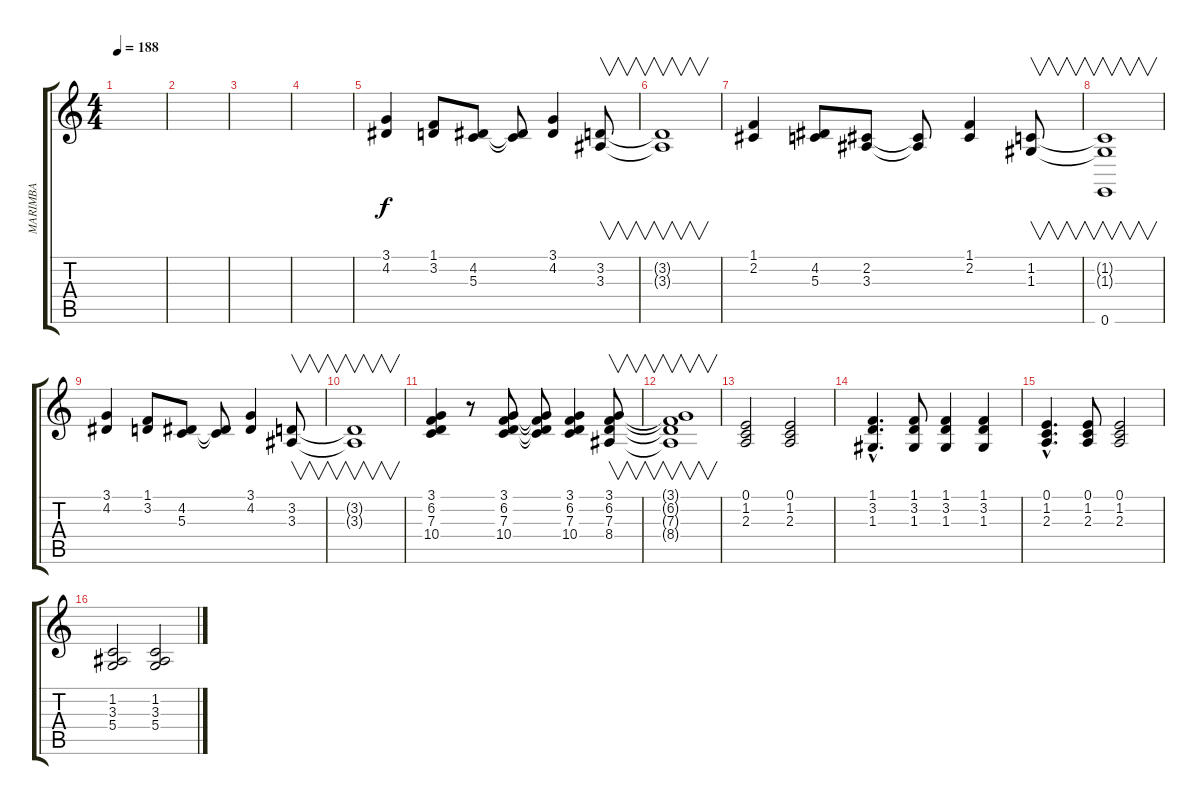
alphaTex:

\track ("MARIMBA" "MARIMBA") {instrument marimba}
\staff {score tabs}
\tuning (E4 B3 G3 D3 A2 E2) {hide}
\ts (4 4)
\tempo 188
\clef g2
\ks c
|
|
|
|
(3.1 4.2).4 (1.1 3.2).8 (4.2 5.3).8 (4.2{t} 5.3{t}).8 (3.1 4.2).4 (3.2 3.3).8{v} |
(3.2{t} 3.3{t}).1{v} |
(1.1 2.2).4 (4.2 5.3).8 (2.2 3.3).8 (2.2{t} 3.3{t}).8 (1.1 2.2).4 (1.2 1.3).8{v} |
(1.2{t} 1.3{t} 0.6).1{v} |
(3.1 4.2).4 (1.1 3.2).8 (4.2 5.3).8 (4.2{t} 5.3{t}).8 (3.1 4.2).4 (3.2 3.3).8{v} |
(3.2{t} 3.3{t}).1{v} |
(3.1 6.2 7.3 10.4).4 r.8 (3.1 6.2 7.3 10.4).8 (3.1{t} 6.2{t} 7.3{t} 10.4{t}).8 (3.1 6.2 7.3 10.4).4 (3.1 6.2 7.3 8.4).8{v} |
(3.1{t} 6.2{t} 7.3{t} 8.4{t}).1{v} |
(0.1 1.2 2.3).2 (0.1 1.2 2.3).2 |
(1.1{hac} 3.2{hac} 1.3{hac}).4{d} (1.1 3.2 1.3).8 (1.1 3.2 1.3).4 (1.1 3.2 1.3).4 |
(0.1{hac} 1.2{hac} 2.3{hac}).4{d} (0.1 1.2 2.3).8 (0.1 1.2 2.3).2 |
(1.2 3.3 5.4).2 (1.2 3.3 5.4).2
